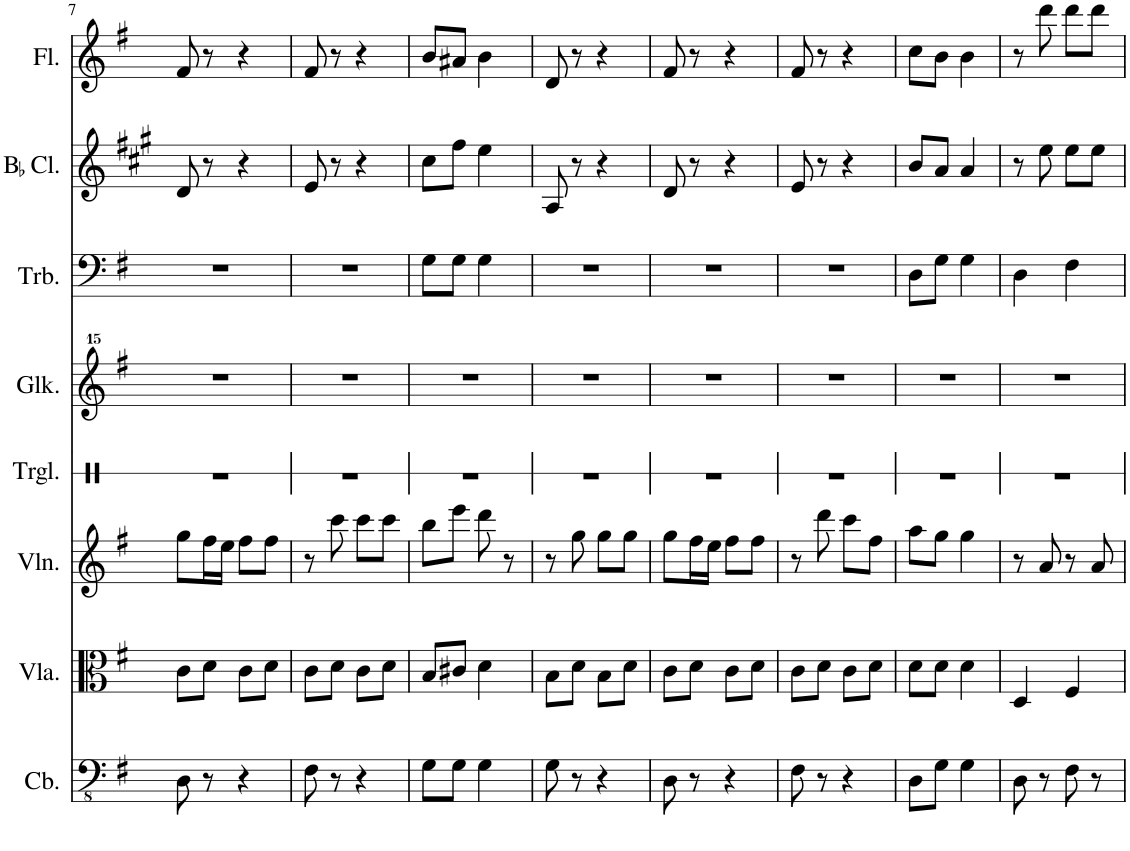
**kern	**kern	**kern	**kern	**kern	**kern	**kern	**kern
*part8	*part7	*part6	*part5	*part4	*part3	*part2	*part1
*staff8	*staff7	*staff6	*staff5	*staff4	*staff3	*staff2	*staff1
*I"Double Bass	*I"Viola	*I"Violin	*I"Triangle	*I"Glockenspiel	*I"Trombone	*I"BaccidentalFlat Clarinet	*I"Flute
*	*I'Vla.	*I'Vln.	*I'Trgl.	*I'Glk.	*I'Trb.	*I'BaccidentalFlat Cl.	*I'Fl.
!!LO:PB:g=z
*clefFv4	*clefC3	*clefG2	*clefX	*clefG^^2	*clefF4	*clefG2	*clefG2
*Trd7c12	*	*	*	*	*	*Trd1c2	*
*k[f#]	*k[f#]	*k[f#]	*k[]	*k[f#]	*k[f#]	*k[f#c#g#]	*k[f#]
*M2/4	*M2/4	*M2/4	*M2/4	*M2/4	*M2/4	*M2/4	*M2/4
=7	=7	=7	=7	=7	=7	=7	=7
8DD\	8c\L	8gg\L	2r	2r	2r	8d/	8f#/
8r	8d\J	16ff#\L	.	.	.	8r	8r
.	.	16ee\JJ	.	.	.	.	.
4r	8c\L	8ff#\L	.	.	.	4r	4r
.	8d\J	8ff#\J	.	.	.	.	.
=8	=8	=8	=8	=8	=8	=8	=8
8FF#\	8c\L	8r	2r	2r	2r	8e/	8f#/
8r	8d\J	8ccc\	.	.	.	8r	8r
4r	8c\L	8ccc\L	.	.	.	4r	4r
.	8d\J	8ccc\J	.	.	.	.	.
=9	=9	=9	=9	=9	=9	=9	=9
8GG\L	8B/L	8bb\L	2r	2r	8G\L	8cc#\L	8b/L
8GG\J	8c#X/J	8eee\J	.	.	8G\J	8ff#\J	8a#X/J
4GG\	4d\	8ddd\	.	.	4G\	4ee\	4b\
.	.	8r	.	.	.	.	.
=10	=10	=10	=10	=10	=10	=10	=10
8GG\	8B\L	8r	2r	2r	2r	8A/	8d/
8r	8d\J	8gg\	.	.	.	8r	8r
4r	8B\L	8gg\L	.	.	.	4r	4r
.	8d\J	8gg\J	.	.	.	.	.
=11	=11	=11	=11	=11	=11	=11	=11
8DD\	8c\L	8gg\L	2r	2r	2r	8d/	8f#/
8r	8d\J	16ff#\L	.	.	.	8r	8r
.	.	16ee\JJ	.	.	.	.	.
4r	8c\L	8ff#\L	.	.	.	4r	4r
.	8d\J	8ff#\J	.	.	.	.	.
=12	=12	=12	=12	=12	=12	=12	=12
8FF#\	8c\L	8r	2r	2r	2r	8e/	8f#/
8r	8d\J	8ddd\	.	.	.	8r	8r
4r	8c\L	8ccc\L	.	.	.	4r	4r
.	8d\J	8ff#\J	.	.	.	.	.
=13	=13	=13	=13	=13	=13	=13	=13
8DD\L	8d\L	8aa\L	2r	2r	8D\L	8b/L	8cc\L
8GG\J	8d\J	8gg\J	.	.	8G\J	8a/J	8b\J
4GG\	4d\	4gg\	.	.	4G\	4a/	4b\
=14	=14	=14	=14	=14	=14	=14	=14
8DD\	4D/	8r	2r	2r	4D\	8r	8r
8r	.	8a/	.	.	.	8ee\	8ddd\
8FF#\	4F#/	8r	.	.	4F#\	8ee\L	8ddd\L
8r	.	8a/	.	.	.	8ee\J	8ddd\J
=	=	=	=	=	=	=	=
*-	*-	*-	*-	*-	*-	*-	*-
